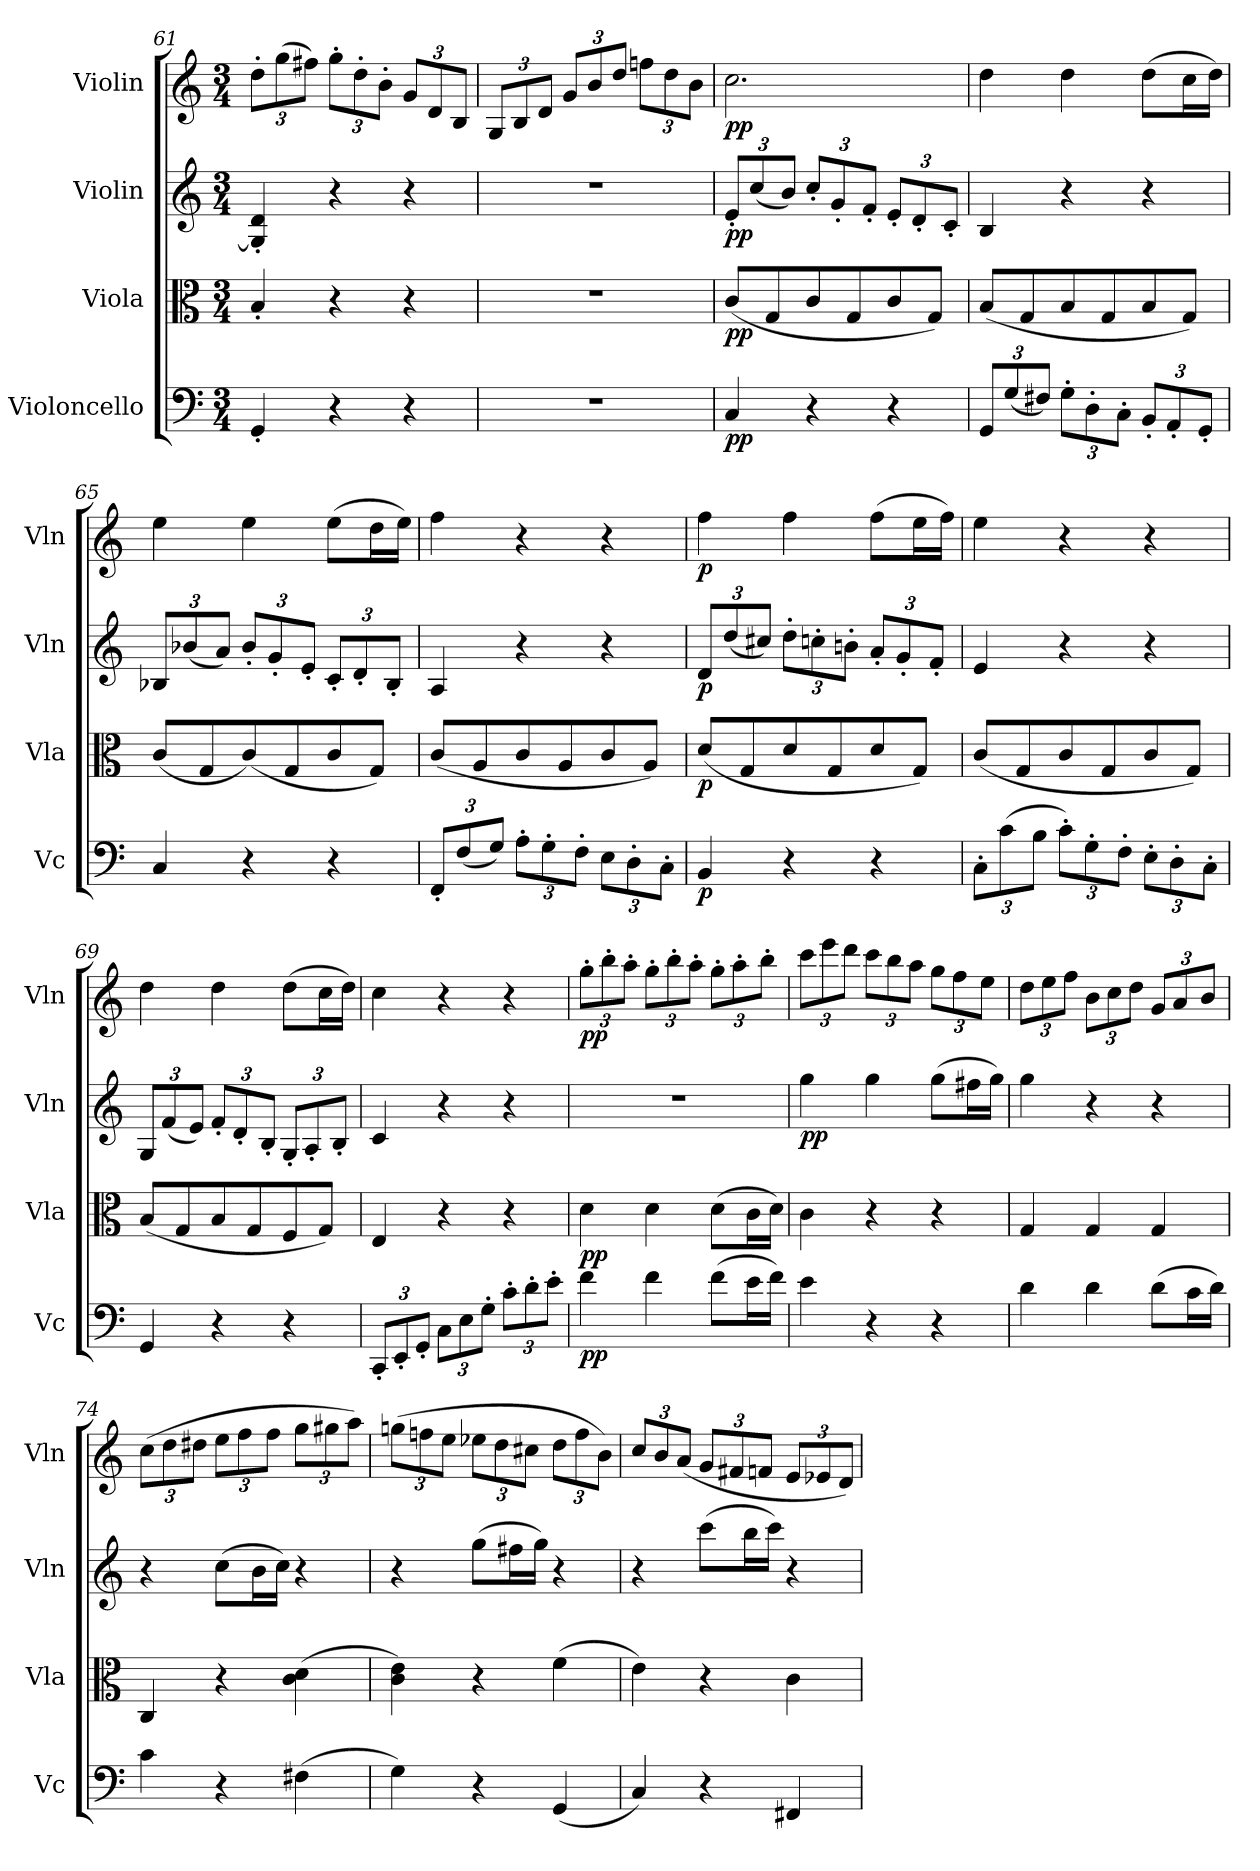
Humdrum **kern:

**kern	**dynam	**kern	**dynam	**kern	**dynam	**kern	**dynam
*part4	*part4	*part3	*part3	*part2	*part2	*part1	*part1
*staff4	*staff4	*staff3	*staff3	*staff2	*staff2	*staff1	*staff1
*I"Violoncello	*	*I"Viola	*	*I"Violin	*	*I"Violin	*
*I'Vc	*	*I'Vla	*	*I'Vln	*	*I'Vln	*
*clefF4	*	*clefC3	*	*clefG2	*	*clefG2	*
*k[]	*	*k[]	*	*k[]	*	*k[]	*
*M3/4	*	*M3/4	*	*M3/4	*	*M3/4	*
=61	=61	=61	=61	=61	=61	=61	=61
4GG'/	.	4B'/	.	4G]'/ 4d'/	.	12dd'\L	.
.	.	.	.	.	.	(12gg\	.
.	.	.	.	.	.	12ff#X\J)	.
4r	.	4r	.	4r	.	12gg'\L	.
.	.	.	.	.	.	12dd'\	.
.	.	.	.	.	.	12b'\J	.
4r	.	4r	.	4r	.	12g/L	.
.	.	.	.	.	.	12d/	.
.	.	.	.	.	.	12B/J	.
=62	=62	=62	=62	=62	=62	=62	=62
2.r	.	2.r	.	2.r	.	12G/L	.
.	.	.	.	.	.	12B/	.
.	.	.	.	.	.	12d/J	.
.	.	.	.	.	.	12g/L	.
.	.	.	.	.	.	12b/	.
.	.	.	.	.	.	12dd/J	.
.	.	.	.	.	.	12ffn\L	.
.	.	.	.	.	.	12dd\	.
.	.	.	.	.	.	12b\J	.
=63	=63	=63	=63	=63	=63	=63	=63
4C/	pp	(8c/L	pp	12e'/L	pp	2.cc\	pp
.	.	.	.	(12cc/	.	.	.
.	.	8G/	.	.	.	.	.
.	.	.	.	12b/J)	.	.	.
4r	.	8c/	.	12cc'/L	.	.	.
.	.	.	.	12g'/	.	.	.
.	.	8G/	.	.	.	.	.
.	.	.	.	12f'/J	.	.	.
4r	.	8c/	.	12e'/L	.	.	.
.	.	.	.	12d'/	.	.	.
.	.	8G/J)	.	.	.	.	.
.	.	.	.	12c'/J	.	.	.
=64	=64	=64	=64	=64	=64	=64	=64
12GG/L	.	(8B/L	.	4B/	.	4dd\	.
(12G/	.	.	.	.	.	.	.
.	.	8G/	.	.	.	.	.
12F#X/J)	.	.	.	.	.	.	.
12G'\L	.	8B/	.	4r	.	4dd\	.
12D'\	.	.	.	.	.	.	.
.	.	8G/	.	.	.	.	.
12C'\J	.	.	.	.	.	.	.
12BB'/L	.	8B/	.	4r	.	(8dd\L	.
12AA'/	.	.	.	.	.	.	.
.	.	8G/J)	.	.	.	16cc\L	.
12GG'/J	.	.	.	.	.	.	.
.	.	.	.	.	.	16dd\JJ)	.
=65	=65	=65	=65	=65	=65	=65	=65
4C/	.	(8c/L	.	12B-X/L	.	4ee\	.
.	.	.	.	(12b-X/	.	.	.
.	.	8G/	.	.	.	.	.
.	.	.	.	12a/J)	.	.	.
4r	.	(8c/)	.	12b-'/L	.	4ee\	.
.	.	.	.	12g'/	.	.	.
.	.	8G/	.	.	.	.	.
.	.	.	.	12e'/J	.	.	.
4r	.	8c/	.	12c'/L	.	(8ee\L	.
.	.	.	.	12d'/	.	.	.
.	.	8G/J)	.	.	.	16dd\L	.
.	.	.	.	12B-'/J	.	.	.
.	.	.	.	.	.	16ee\JJ)	.
=66	=66	=66	=66	=66	=66	=66	=66
12FF'/L	.	(8c/L	.	4A/	.	4ff\	.
(12F/	.	.	.	.	.	.	.
.	.	8A/	.	.	.	.	.
12G/J)	.	.	.	.	.	.	.
12A'\L	.	8c/	.	4r	.	4r	.
12G'\	.	.	.	.	.	.	.
.	.	8A/	.	.	.	.	.
12F'\J	.	.	.	.	.	.	.
12E\L	.	8c/	.	4r	.	4r	.
12D'\	.	.	.	.	.	.	.
.	.	8A/J)	.	.	.	.	.
12C'\J	.	.	.	.	.	.	.
=67	=67	=67	=67	=67	=67	=67	=67
4BB/	p	(8d/L	p	12d/L	p	4ff\	p
.	.	.	.	(12dd/	.	.	.
.	.	8G/	.	.	.	.	.
.	.	.	.	12cc#X/J)	.	.	.
4r	.	8d/	.	12dd'\L	.	4ff\	.
.	.	.	.	12ccn'\	.	.	.
.	.	8G/	.	.	.	.	.
.	.	.	.	12bn'\J	.	.	.
4r	.	8d/	.	12a'/L	.	(8ff\L	.
.	.	.	.	12g'/	.	.	.
.	.	8G/J)	.	.	.	16ee\L	.
.	.	.	.	12f'/J	.	.	.
.	.	.	.	.	.	16ff\JJ)	.
=68	=68	=68	=68	=68	=68	=68	=68
12C'\L	.	(8c/L	.	4e/	.	4ee\	.
(12c\	.	.	.	.	.	.	.
.	.	8G/	.	.	.	.	.
12B\J	.	.	.	.	.	.	.
12c'\L)	.	8c/	.	4r	.	4r	.
12G'\	.	.	.	.	.	.	.
.	.	8G/	.	.	.	.	.
12F'\J	.	.	.	.	.	.	.
12E'\L	.	8c/	.	4r	.	4r	.
12D'\	.	.	.	.	.	.	.
.	.	8G/J)	.	.	.	.	.
12C'\J	.	.	.	.	.	.	.
=69	=69	=69	=69	=69	=69	=69	=69
4GG/	.	(8B/L	.	12G/L	.	4dd\	.
.	.	.	.	(12f/	.	.	.
.	.	8G/	.	.	.	.	.
.	.	.	.	12e/J)	.	.	.
4r	.	8B/	.	12f'/L	.	4dd\	.
.	.	.	.	12d'/	.	.	.
.	.	8G/	.	.	.	.	.
.	.	.	.	12B'/J	.	.	.
4r	.	8F/	.	12G'/L	.	(8dd\L	.
.	.	.	.	12A'/	.	.	.
.	.	8G/J)	.	.	.	16cc\L	.
.	.	.	.	12B'/J	.	.	.
.	.	.	.	.	.	16dd\JJ)	.
=70	=70	=70	=70	=70	=70	=70	=70
12CC'/L	.	4E/	.	4c/	.	4cc\	.
12EE'/	.	.	.	.	.	.	.
12GG'/J	.	.	.	.	.	.	.
12C\L	.	4r	.	4r	.	4r	.
12E\	.	.	.	.	.	.	.
12G'\J	.	.	.	.	.	.	.
12c'\L	.	4r	.	4r	.	4r	.
12d'\	.	.	.	.	.	.	.
12e'\J	.	.	.	.	.	.	.
=71	=71	=71	=71	=71	=71	=71	=71
4f\	pp	4d\	pp	2.r	.	12gg'\L	pp
.	.	.	.	.	.	12bb'\	.
.	.	.	.	.	.	12aa'\J	.
4f\	.	4d\	.	.	.	12gg'\L	.
.	.	.	.	.	.	12bb'\	.
.	.	.	.	.	.	12aa'\J	.
(8f\L	.	(8d\L	.	.	.	12gg'\L	.
.	.	.	.	.	.	12aa'\	.
16e\L	.	16c\L	.	.	.	.	.
.	.	.	.	.	.	12bb'\J	.
16f\JJ)	.	16d\JJ)	.	.	.	.	.
=72	=72	=72	=72	=72	=72	=72	=72
4e\	.	4c\	.	4gg\	pp	12ccc\L	.
.	.	.	.	.	.	12eee\	.
.	.	.	.	.	.	12ddd\J	.
4r	.	4r	.	4gg\	.	12ccc\L	.
.	.	.	.	.	.	12bb\	.
.	.	.	.	.	.	12aa\J	.
4r	.	4r	.	(8gg\L	.	12gg\L	.
.	.	.	.	.	.	12ff\	.
.	.	.	.	16ff#X\L	.	.	.
.	.	.	.	.	.	12ee\J	.
.	.	.	.	16gg\JJ)	.	.	.
=73	=73	=73	=73	=73	=73	=73	=73
4d\	.	4G/	.	4gg\	.	12dd\L	.
.	.	.	.	.	.	12ee\	.
.	.	.	.	.	.	12ff\J	.
4d\	.	4G/	.	4r	.	12b\L	.
.	.	.	.	.	.	12cc\	.
.	.	.	.	.	.	12dd\J	.
(8d\L	.	4G/	.	4r	.	12g/L	.
.	.	.	.	.	.	12a/	.
16c\L	.	.	.	.	.	.	.
.	.	.	.	.	.	12b/J	.
16d\JJ)	.	.	.	.	.	.	.
=74	=74	=74	=74	=74	=74	=74	=74
4c\	.	4C/	.	4r	.	(12cc\L	.
.	.	.	.	.	.	12dd\	.
.	.	.	.	.	.	12dd#X\J	.
4r	.	4r	.	(8cc\L	.	12ee\L	.
.	.	.	.	.	.	12ff\	.
.	.	.	.	16b\L	.	.	.
.	.	.	.	.	.	12ff\J	.
.	.	.	.	16cc\JJ)	.	.	.
(4F#X\	.	(4c\ 4d\	.	4r	.	12gg\L	.
.	.	.	.	.	.	12gg#X\	.
.	.	.	.	.	.	12aa\J)	.
=75	=75	=75	=75	=75	=75	=75	=75
4G\)	.	4c\ 4e\)	.	4r	.	(12ggn\L	.
.	.	.	.	.	.	12ffn\	.
.	.	.	.	.	.	12ee\J	.
4r	.	4r	.	(8gg\L	.	12ee-X\L	.
.	.	.	.	.	.	12dd\	.
.	.	.	.	16ff#X\L	.	.	.
.	.	.	.	.	.	12cc#X\J	.
.	.	.	.	16gg\JJ)	.	.	.
(4GG/	.	(4f\	.	4r	.	12dd\L	.
.	.	.	.	.	.	12ff\	.
.	.	.	.	.	.	12b\J)	.
=76	=76	=76	=76	=76	=76	=76	=76
4C/)	.	4e\)	.	4r	.	12cc/L	.
.	.	.	.	.	.	12b/	.
.	.	.	.	.	.	(12a/J	.
4r	.	4r	.	(8ccc\L	.	12g/L	.
.	.	.	.	.	.	12f#X/	.
.	.	.	.	16bb\L	.	.	.
.	.	.	.	.	.	12fn/J	.
.	.	.	.	16ccc\JJ)	.	.	.
4FF#X/	.	4c\	.	4r	.	12e/L	.
.	.	.	.	.	.	12e-X/	.
.	.	.	.	.	.	12d/J)	.
=	=	=	=	=	=	=	=
*-	*-	*-	*-	*-	*-	*-	*-
